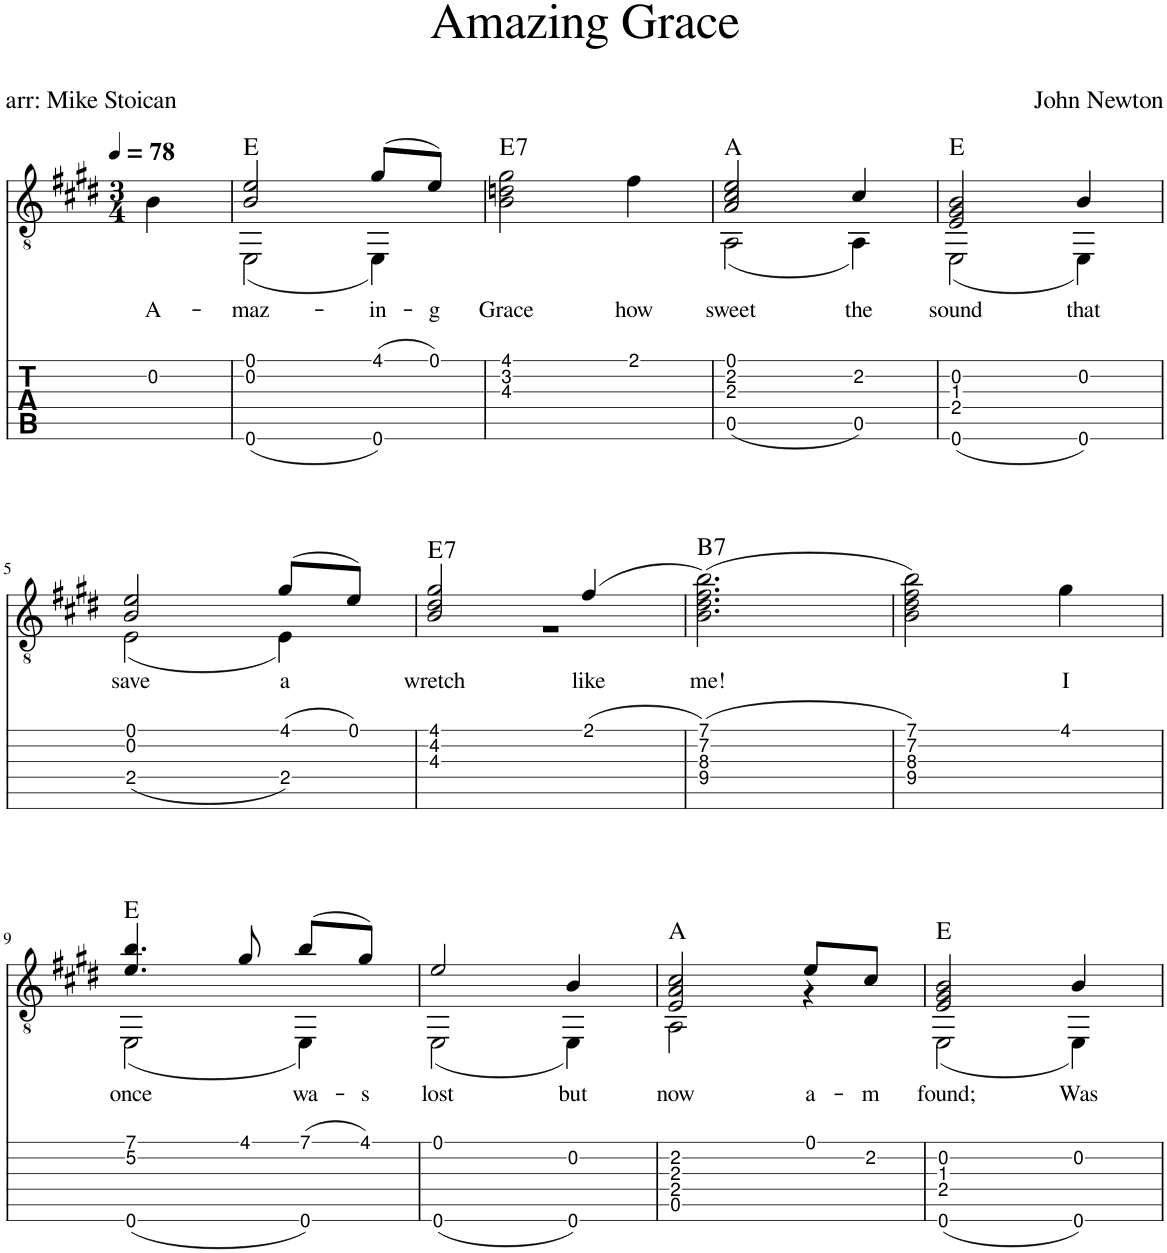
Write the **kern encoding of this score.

**kern	**kern	**text	**harte
*part1	*part1	*part1	*part1
*staff2	*staff1	*staff1	*
*I"Guitar	*	*	*
*I'Guit.	*	*	*
*stria6	*	*	*
*	*clefGv2	*	*
*k[f#c#g#d#]	*k[f#c#g#d#]	*	*
*M3/4	*M3/4	*	*
*MM78	*MM78	*	*
=	=	=	=
!	!	!LO:LY:b	!
4B	4B\	A-	.
=1	=1	=1	=1
*^	*	*	*
!	!	!	!LO:LY:b	!
*	*	*^	*	*
2B 2e	2EE	2B/ 2e/	(2EE\	-maz-	E:maj
!	!	!	!	!LO:LY:b	!
8g#L	4EE	(8g#/L	4EE\)	-in-	.
!	!	!	!	!LO:LY:b	!
8eJ	.	8e/J)	.	-g	.
*v	*v	*	*	*	*
*	*v	*v	*	*
=2	=2	=2	=2
!	!	!LO:LY:b	!LO:H:kt=7
2B 2d 2g#	2B\ 2dn\ 2g#\	Grace	E:7
!	!	!LO:LY:b	!
4f#	4f#\	how	.
=3	=3	=3	=3
*^	*	*	*
!	!	!	!LO:LY:b	!
*	*	*^	*	*
2A 2c# 2e	2AA	2A/ 2c#/ 2e/	(2AA\	sweet	A:maj
!	!	!	!	!LO:LY:b	!
4c#	4AA	4c#/	4AA\)	the	.
=4	=4	=4	=4	=4	=4
!	!	!	!	!LO:LY:b	!
2E 2G# 2B	2EE	2E/ 2G#/ 2B/	(2EE\	sound	E:maj
!	!	!	!	!LO:LY:b	!
4B	4EE	4B/	4EE\)	that	.
!!LO:LB:g=z	!!
=5	=5	=5	=5	=5	=5
!	!	!	!	!LO:LY:b	!
2B 2e	2E	2B/ 2e/	(2E\	save	.
!	!	!	!	!LO:LY:b	!
8g#L	4E	(8g#/L	4E\)	a	.
8eJ	.	8e/J)	.	.	.
=6	=6	=6	=6	=6	=6
!	!	!	!	!LO:LY:b	!LO:H:kt=7
2B 2d# 2g#	2.r	2B/ 2d#/ 2g#/	2.r	wretch	E:7
!	!	!	!	!LO:LY:b	!
4f#	.	(4f#/	.	like	.
*v	*v	*	*	*	*
*	*v	*v	*	*
=7	=7	=7	=7
!	!	!LO:LY:b	!LO:H:kt=7
2.B 2.d# 2.f# 2.b	(2.B\ 2.d#\ 2.f#\ 2.b\)	me!	B:7
=8	=8	=8	=8
2B 2d# 2f# 2b	2B\ 2d#\ 2f#\ 2b\)	.	.
!	!	!LO:LY:b	!
4g#	4g#\	I	.
!!LO:LB:g=z
=9	=9	=9	=9
*^	*	*	*
!	!	!	!LO:LY:b	!
*	*	*^	*	*
4.e 4.b	2EE	4.e/ 4.b/	(2EE\	once	E:maj
8g#	.	8g#/	.	.	.
!	!	!	!	!LO:LY:b	!
8bL	4EE	(8b/L	4EE\)	wa-	.
!	!	!	!	!LO:LY:b	!
8g#J	.	8g#/J)	.	-s	.
=10	=10	=10	=10	=10	=10
!	!	!	!	!LO:LY:b	!
2e	2EE	2e/	(2EE\	lost	.
!	!	!	!	!LO:LY:b	!
4B	4EE	4B/	4EE\)	but	.
=11	=11	=11	=11	=11	=11
!	!	!	!	!LO:LY:b	!
2E 2A 2c#	2AA	2E/ 2A/ 2c#/	2AA\	now	A:maj
!	!	!	!	!LO:LY:b	!
8eL	4r	8e/L	4r	a-	.
!	!	!	!	!LO:LY:b	!
8c#J	.	8c#/J	.	-m	.
=12	=12	=12	=12	=12	=12
!	!	!	!	!LO:LY:b	!
2E 2G# 2B	2EE	2E/ 2G#/ 2B/	(2EE\	found;	E:maj
!	!	!	!	!LO:LY:b	!
4B	4EE	4B/	4EE\)	Was	.
*v	*v	*	*	*	*
*	*v	*v	*	*
=	=	=	=
*-	*-	*-	*-
